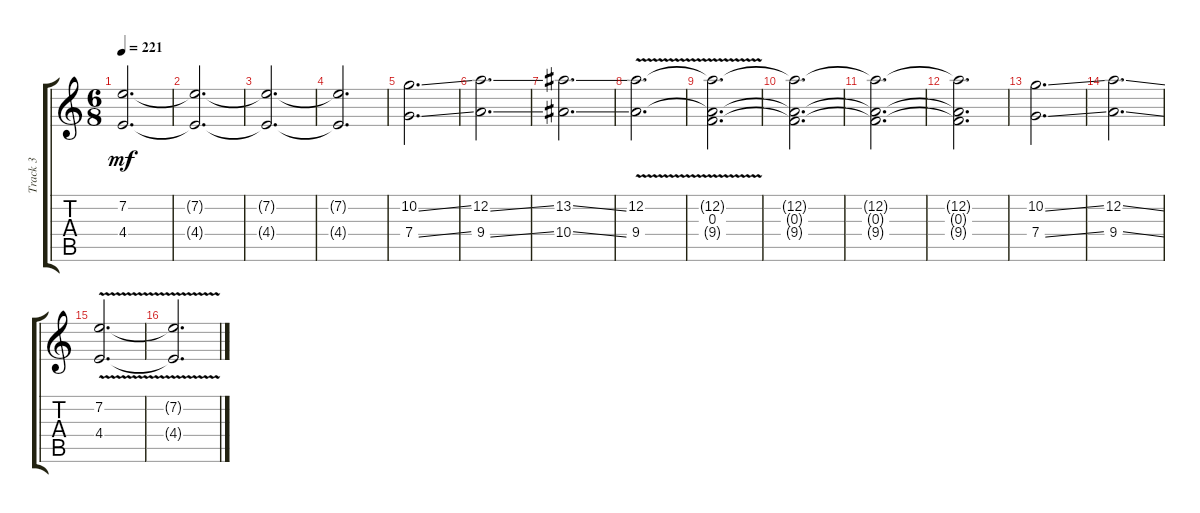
\track ("Track 3" "Track 3") {instrument distortionguitar}
\staff {score tabs}
\tuning (D4 A3 F3 C3 G2 D2) {hide}
\ts (6 8)
\tempo 221
\clef g2
\ks c
(7.2{t} 4.4{t}).2{d dy mf} |
(7.2{t} 4.4{t}).2{d} |
(7.2{t} 4.4{t}).2{d} |
(7.2{t} 4.4{t}).2{d} |
(10.2{ss} 7.4{ss}).2{d} |
(12.2{ss} 9.4{ss}).2{d} |
(13.2{ss} 10.4{ss}).2{d} |
(12.2{v} 9.4).2{d} |
(12.2{t} 0.3 9.4{t}).2{d} |
(12.2{t} 0.3{t} 9.4{t}).2{d} |
(12.2{t} 0.3{t} 9.4{t}).2{d} |
(12.2{t} 0.3{t} 9.4{t}).2{d} |
(10.2{ss} 7.4{ss}).2{d} |
(12.2{ss} 9.4{ss}).2{d} |
(7.2{v} 4.4).2{d} |
(7.2{t} 4.4{t}).2{d}
